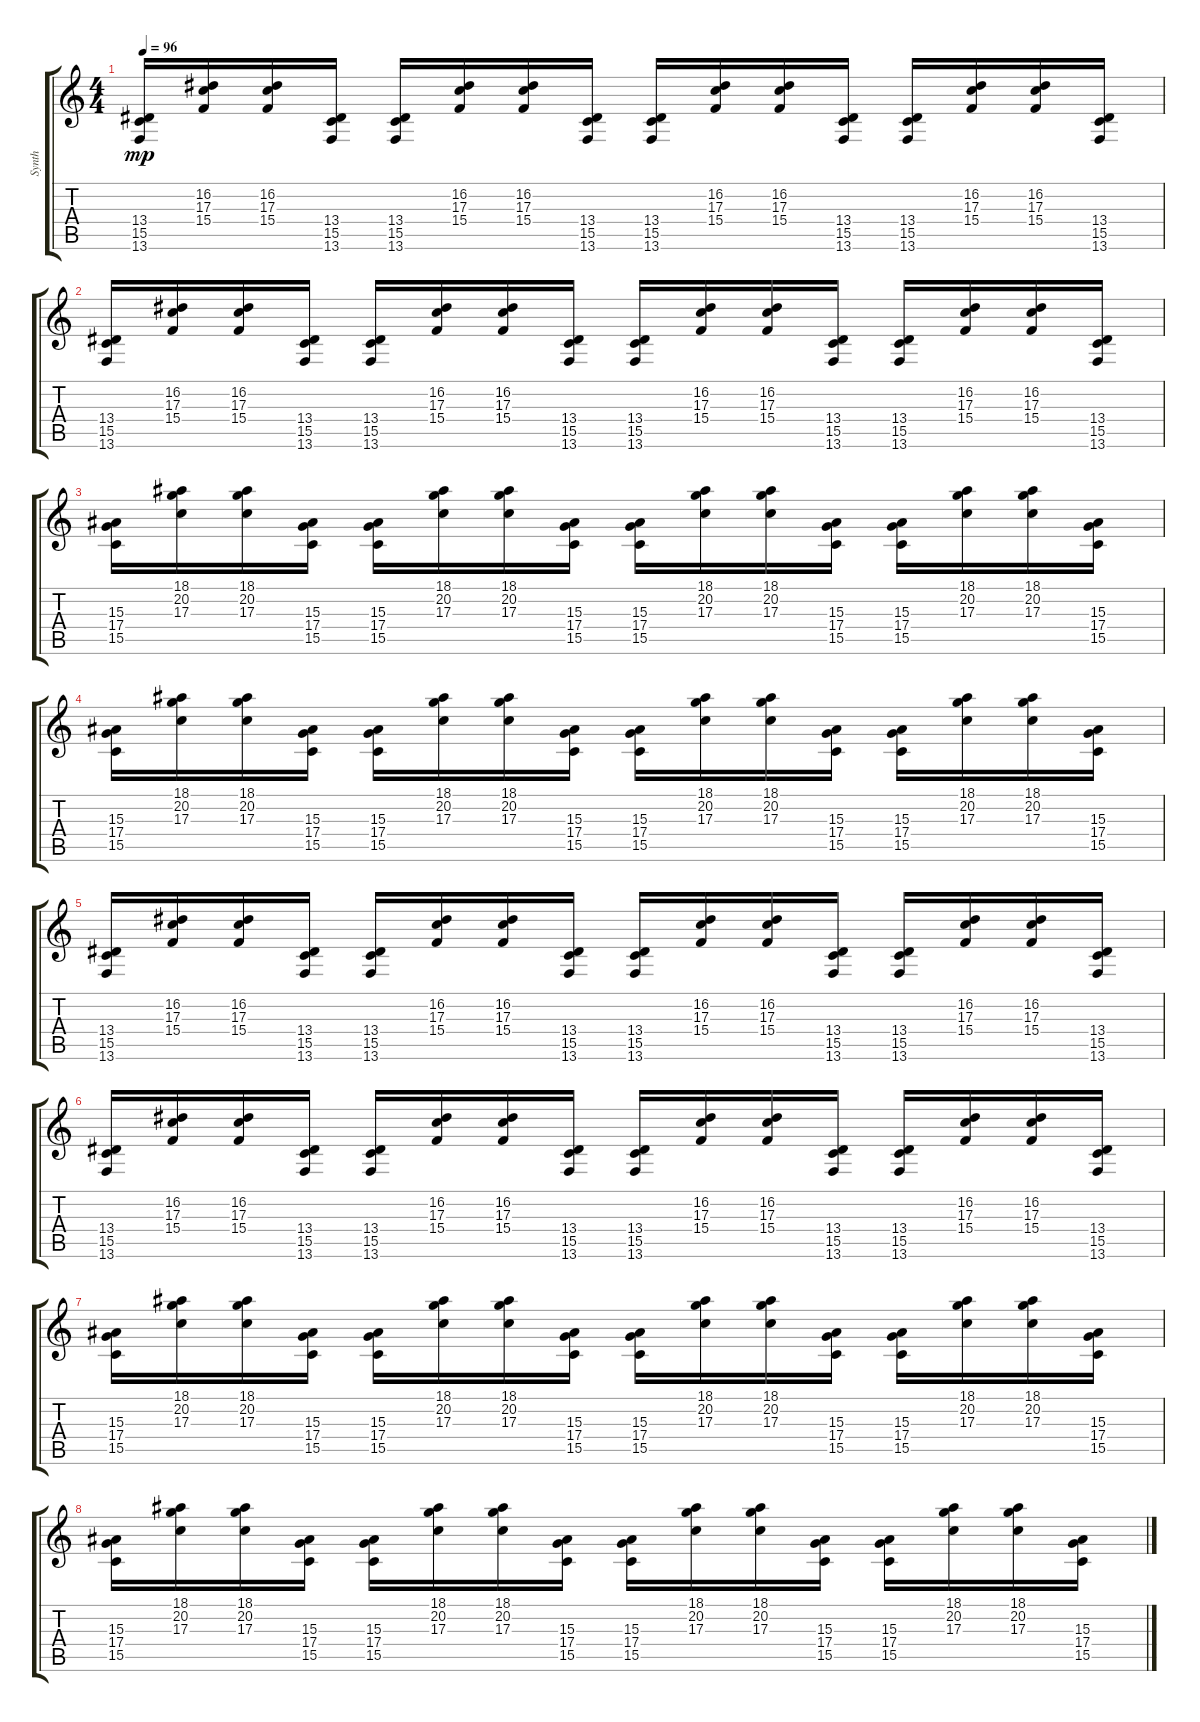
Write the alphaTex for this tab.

\track ("Synth" "Synth") {instrument electricpiano1}
\staff {score tabs}
\tuning (E4 B3 G3 D3 A2 E2) {hide}
\ts (4 4)
\tempo 96
\clef g2
\ks c
(13.4 15.5 13.6).16{dy mp balance 9} (16.2 17.3 15.4).16{balance 9} (16.2 17.3 15.4).16{balance 9} (13.4 15.5 13.6).16{balance 9} (13.4 15.5 13.6).16{balance 9} (16.2 17.3 15.4).16{balance 10} (16.2 17.3 15.4).16{balance 10} (13.4 15.5 13.6).16{balance 10} (13.4 15.5 13.6).16{balance 10} (16.2 17.3 15.4).16{balance 10} (16.2 17.3 15.4).16{balance 10} (13.4 15.5 13.6).16{balance 10} (13.4 15.5 13.6).16{balance 10} (16.2 17.3 15.4).16{balance 10} (16.2 17.3 15.4).16{balance 10} (13.4 15.5 13.6).16{balance 10} |
(13.4 15.5 13.6).16{balance 10} (16.2 17.3 15.4).16{balance 10} (16.2 17.3 15.4).16{balance 10} (13.4 15.5 13.6).16{balance 10} (13.4 15.5 13.6).16{balance 10} (16.2 17.3 15.4).16{balance 11} (16.2 17.3 15.4).16{balance 11} (13.4 15.5 13.6).16{balance 11} (13.4 15.5 13.6).16{balance 11} (16.2 17.3 15.4).16{balance 11} (16.2 17.3 15.4).16{balance 11} (13.4 15.5 13.6).16{balance 11} (13.4 15.5 13.6).16{balance 11} (16.2 17.3 15.4).16{balance 11} (16.2 17.3 15.4).16{balance 11} (13.4 15.5 13.6).16{balance 11} |
(15.3 17.4 15.5).16{balance 11} (18.1 20.2 17.3).16{balance 12} (18.1 20.2 17.3).16{balance 12} (15.3 17.4 15.5).16{balance 12} (15.3 17.4 15.5).16{balance 12} (18.1 20.2 17.3).16{balance 12} (18.1 20.2 17.3).16{balance 12} (15.3 17.4 15.5).16{balance 12} (15.3 17.4 15.5).16{balance 12} (18.1 20.2 17.3).16{balance 12} (18.1 20.2 17.3).16{balance 12} (15.3 17.4 15.5).16{balance 12} (15.3 17.4 15.5).16{balance 12} (18.1 20.2 17.3).16{balance 12} (18.1 20.2 17.3).16{balance 12} (15.3 17.4 15.5).16{balance 12} |
(15.3 17.4 15.5).16{balance 11} (18.1 20.2 17.3).16{balance 11} (18.1 20.2 17.3).16{balance 11} (15.3 17.4 15.5).16{balance 11} (15.3 17.4 15.5).16{balance 11} (18.1 20.2 17.3).16{balance 11} (18.1 20.2 17.3).16{balance 11} (15.3 17.4 15.5).16{balance 11} (15.3 17.4 15.5).16{balance 11} (18.1 20.2 17.3).16{balance 11} (18.1 20.2 17.3).16{balance 11} (15.3 17.4 15.5).16{balance 11} (15.3 17.4 15.5).16{balance 11} (18.1 20.2 17.3).16{balance 10} (18.1 20.2 17.3).16{balance 10} (15.3 17.4 15.5).16{balance 10} |
(13.4 15.5 13.6).16{balance 10} (16.2 17.3 15.4).16{balance 10} (16.2 17.3 15.4).16{balance 10} (13.4 15.5 13.6).16{balance 10} (13.4 15.5 13.6).16{balance 10} (16.2 17.3 15.4).16{balance 10} (16.2 17.3 15.4).16{balance 10} (13.4 15.5 13.6).16{balance 10} (13.4 15.5 13.6).16{balance 10} (16.2 17.3 15.4).16{balance 10} (16.2 17.3 15.4).16{balance 10} (13.4 15.5 13.6).16{balance 10} (13.4 15.5 13.6).16{balance 9} (16.2 17.3 15.4).16{balance 9} (16.2 17.3 15.4).16{balance 9} (13.4 15.5 13.6).16{balance 9} |
(13.4 15.5 13.6).16{balance 9} (16.2 17.3 15.4).16{balance 9} (16.2 17.3 15.4).16{balance 9} (13.4 15.5 13.6).16{balance 9} (13.4 15.5 13.6).16{balance 9} (16.2 17.3 15.4).16{balance 9} (16.2 17.3 15.4).16{balance 9} (13.4 15.5 13.6).16{balance 9} (13.4 15.5 13.6).16{balance 9} (16.2 17.3 15.4).16{balance 8} (16.2 17.3 15.4).16{balance 8} (13.4 15.5 13.6).16{balance 8} (13.4 15.5 13.6).16{balance 8} (16.2 17.3 15.4).16{balance 8} (16.2 17.3 15.4).16{balance 8} (13.4 15.5 13.6).16{balance 8} |
(15.3 17.4 15.5).16{balance 8} (18.1 20.2 17.3).16{balance 8} (18.1 20.2 17.3).16{balance 8} (15.3 17.4 15.5).16{balance 8} (15.3 17.4 15.5).16{balance 8} (18.1 20.2 17.3).16{balance 8} (18.1 20.2 17.3).16{balance 8} (15.3 17.4 15.5).16{balance 8} (15.3 17.4 15.5).16{balance 7} (18.1 20.2 17.3).16{balance 7} (18.1 20.2 17.3).16{balance 7} (15.3 17.4 15.5).16{balance 7} (15.3 17.4 15.5).16{balance 7} (18.1 20.2 17.3).16{balance 7} (18.1 20.2 17.3).16{balance 7} (15.3 17.4 15.5).16{balance 7} |
(15.3 17.4 15.5).16{balance 7} (18.1 20.2 17.3).16{balance 7} (18.1 20.2 17.3).16{balance 7} (15.3 17.4 15.5).16{balance 7} (15.3 17.4 15.5).16{balance 7} (18.1 20.2 17.3).16{balance 6} (18.1 20.2 17.3).16{balance 6} (15.3 17.4 15.5).16{balance 6} (15.3 17.4 15.5).16{balance 6} (18.1 20.2 17.3).16{balance 6} (18.1 20.2 17.3).16{balance 6} (15.3 17.4 15.5).16{balance 6} (15.3 17.4 15.5).16{balance 6} (18.1 20.2 17.3).16{balance 6} (18.1 20.2 17.3).16{balance 6} (15.3 17.4 15.5).16{balance 6}
